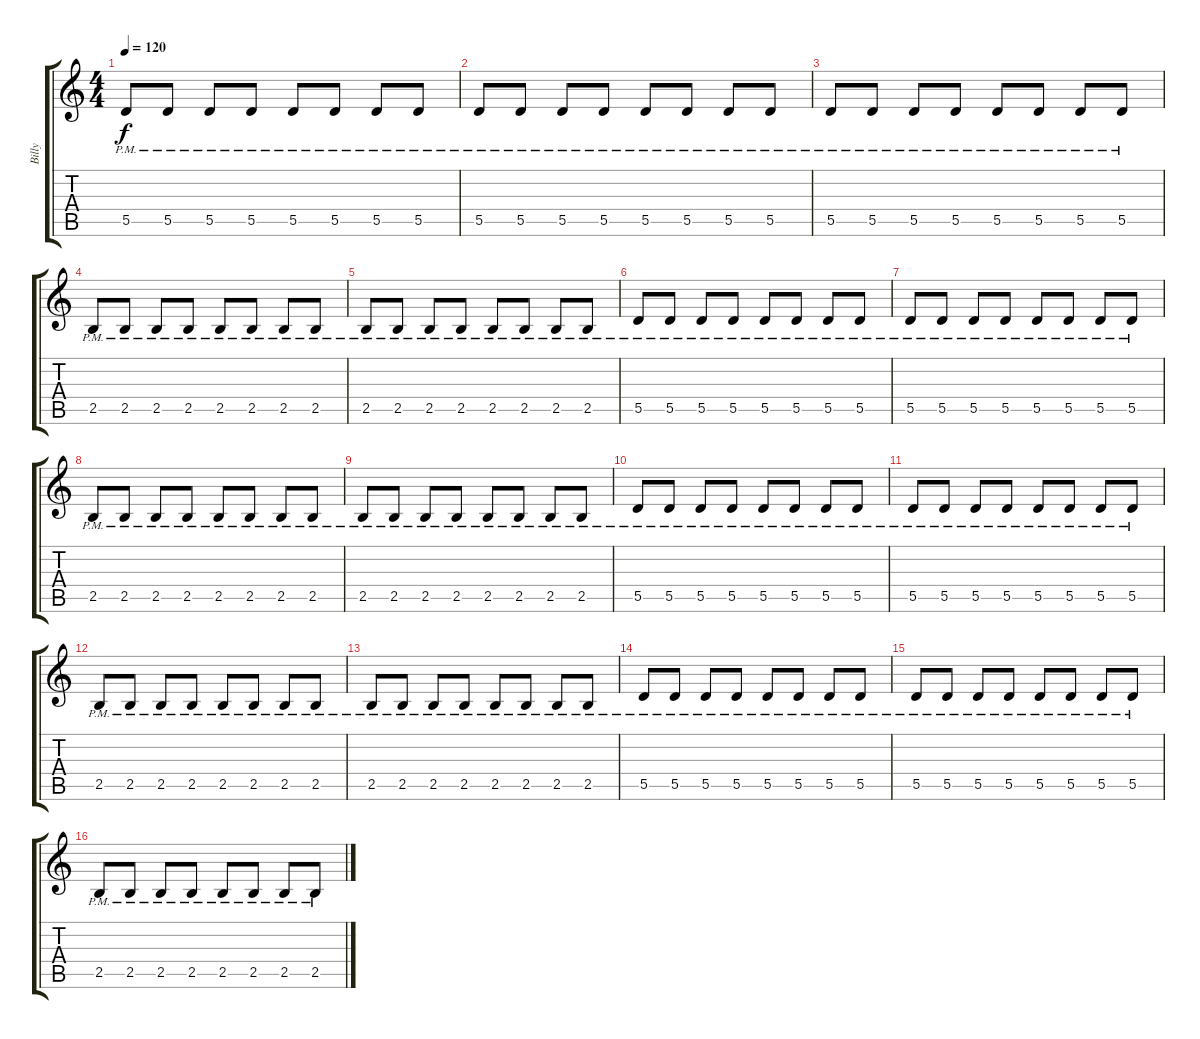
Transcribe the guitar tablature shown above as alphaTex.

\track ("Billy" "Billy") {instrument overdrivenguitar}
\staff {score tabs}
\tuning (E4 B3 G3 D3 A2 E2) {hide}
\ts (4 4)
\tempo 120
\clef g2
\ks c
5.5{pm}.8{dy f} 5.5{pm}.8 5.5{pm}.8 5.5{pm}.8 5.5{pm}.8 5.5{pm}.8 5.5{pm}.8 5.5{pm}.8 |
5.5{pm}.8 5.5{pm}.8 5.5{pm}.8 5.5{pm}.8 5.5{pm}.8 5.5{pm}.8 5.5{pm}.8 5.5{pm}.8 |
5.5{pm}.8 5.5{pm}.8 5.5{pm}.8 5.5{pm}.8 5.5{pm}.8 5.5{pm}.8 5.5{pm}.8 5.5{pm}.8 |
2.5{pm}.8 2.5{pm}.8 2.5{pm}.8 2.5{pm}.8 2.5{pm}.8 2.5{pm}.8 2.5{pm}.8 2.5{pm}.8 |
2.5{pm}.8 2.5{pm}.8 2.5{pm}.8 2.5{pm}.8 2.5{pm}.8 2.5{pm}.8 2.5{pm}.8 2.5{pm}.8 |
5.5{pm}.8 5.5{pm}.8 5.5{pm}.8 5.5{pm}.8 5.5{pm}.8 5.5{pm}.8 5.5{pm}.8 5.5{pm}.8 |
5.5{pm}.8 5.5{pm}.8 5.5{pm}.8 5.5{pm}.8 5.5{pm}.8 5.5{pm}.8 5.5{pm}.8 5.5{pm}.8 |
2.5{pm}.8 2.5{pm}.8 2.5{pm}.8 2.5{pm}.8 2.5{pm}.8 2.5{pm}.8 2.5{pm}.8 2.5{pm}.8 |
2.5{pm}.8 2.5{pm}.8 2.5{pm}.8 2.5{pm}.8 2.5{pm}.8 2.5{pm}.8 2.5{pm}.8 2.5{pm}.8 |
5.5{pm}.8 5.5{pm}.8 5.5{pm}.8 5.5{pm}.8 5.5{pm}.8 5.5{pm}.8 5.5{pm}.8 5.5{pm}.8 |
5.5{pm}.8 5.5{pm}.8 5.5{pm}.8 5.5{pm}.8 5.5{pm}.8 5.5{pm}.8 5.5{pm}.8 5.5{pm}.8 |
2.5{pm}.8 2.5{pm}.8 2.5{pm}.8 2.5{pm}.8 2.5{pm}.8 2.5{pm}.8 2.5{pm}.8 2.5{pm}.8 |
2.5{pm}.8 2.5{pm}.8 2.5{pm}.8 2.5{pm}.8 2.5{pm}.8 2.5{pm}.8 2.5{pm}.8 2.5{pm}.8 |
5.5{pm}.8 5.5{pm}.8 5.5{pm}.8 5.5{pm}.8 5.5{pm}.8 5.5{pm}.8 5.5{pm}.8 5.5{pm}.8 |
5.5{pm}.8 5.5{pm}.8 5.5{pm}.8 5.5{pm}.8 5.5{pm}.8 5.5{pm}.8 5.5{pm}.8 5.5{pm}.8 |
2.5{pm}.8 2.5{pm}.8 2.5{pm}.8 2.5{pm}.8 2.5{pm}.8 2.5{pm}.8 2.5{pm}.8 2.5{pm}.8
